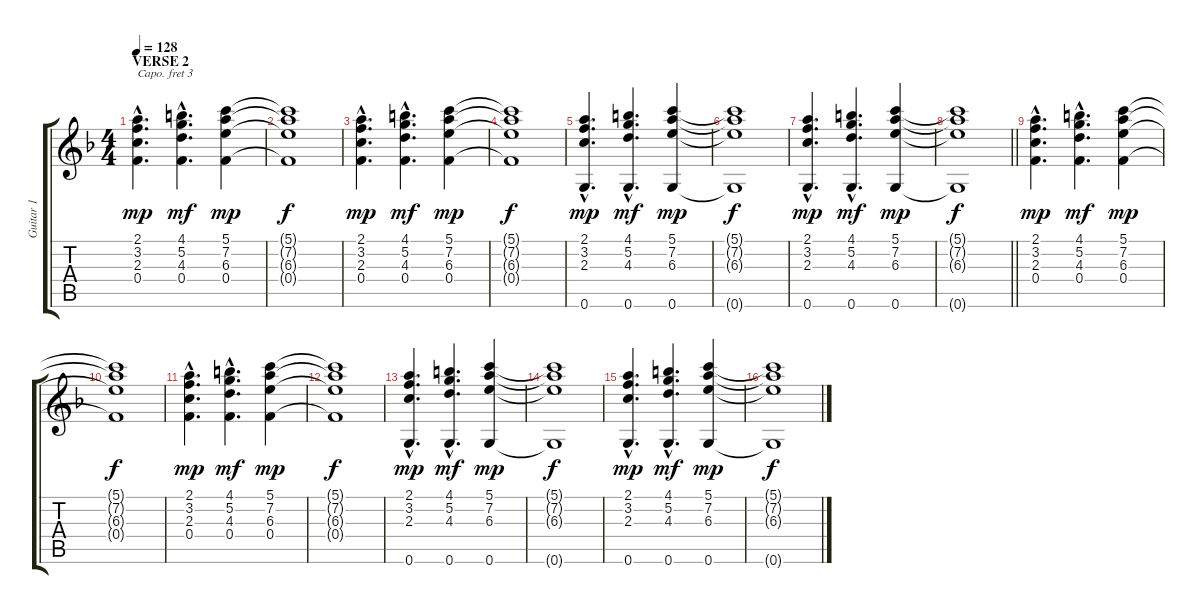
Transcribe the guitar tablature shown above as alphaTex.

\track ("Guitar 1" "Guitar 1") {instrument acousticguitarsteel}
\staff {score tabs}
\capo 3
\tuning (E4 B3 G3 D3 A2 E2) {hide}
\ts (4 4)
\section ("" "VERSE 2")
\tempo 128
\clef g2
\ks f
(2.1{hac} 3.2{hac} 2.3{hac} 0.4{hac}).4{d dy mp} (4.1{hac} 5.2{hac} 4.3{hac} 0.4{hac}).4{d dy mf} (5.1 7.2 6.3 0.4).4{dy mp} |
(5.1{t} 7.2{t} 6.3{t} 0.4{t}).1{dy f} |
(2.1{hac} 3.2{hac} 2.3{hac} 0.4{hac}).4{d dy mp} (4.1{hac} 5.2{hac} 4.3{hac} 0.4{hac}).4{d dy mf} (5.1 7.2 6.3 0.4).4{dy mp} |
(5.1{t} 7.2{t} 6.3{t} 0.4{t}).1{dy f} |
(2.1{hac} 3.2{hac} 2.3{hac} 0.6{hac}).4{d dy mp} (4.1{hac} 5.2{hac} 4.3{hac} 0.6{hac}).4{d dy mf} (5.1 7.2 6.3 0.6).4{dy mp} |
(5.1{t} 7.2{t} 6.3{t} 0.6{t}).1{dy f} |
(2.1{hac} 3.2{hac} 2.3{hac} 0.6{hac}).4{d dy mp} (4.1{hac} 5.2{hac} 4.3{hac} 0.6{hac}).4{d dy mf} (5.1 7.2 6.3 0.6).4{dy mp} |
\barLineRight lightlight
(5.1{t} 7.2{t} 6.3{t} 0.6{t}).1{dy f} |
(2.1{hac} 3.2{hac} 2.3{hac} 0.4{hac}).4{d dy mp} (4.1{hac} 5.2{hac} 4.3{hac} 0.4{hac}).4{d dy mf} (5.1 7.2 6.3 0.4).4{dy mp} |
(5.1{t} 7.2{t} 6.3{t} 0.4{t}).1{dy f} |
(2.1{hac} 3.2{hac} 2.3{hac} 0.4{hac}).4{d dy mp} (4.1{hac} 5.2{hac} 4.3{hac} 0.4{hac}).4{d dy mf} (5.1 7.2 6.3 0.4).4{dy mp} |
(5.1{t} 7.2{t} 6.3{t} 0.4{t}).1{dy f} |
(2.1{hac} 3.2{hac} 2.3{hac} 0.6{hac}).4{d dy mp} (4.1{hac} 5.2{hac} 4.3{hac} 0.6{hac}).4{d dy mf} (5.1 7.2 6.3 0.6).4{dy mp} |
(5.1{t} 7.2{t} 6.3{t} 0.6{t}).1{dy f} |
(2.1{hac} 3.2{hac} 2.3{hac} 0.6{hac}).4{d dy mp} (4.1{hac} 5.2{hac} 4.3{hac} 0.6{hac}).4{d dy mf} (5.1 7.2 6.3 0.6).4{dy mp} |
(5.1{t} 7.2{t} 6.3{t} 0.6{t}).1{dy f}
